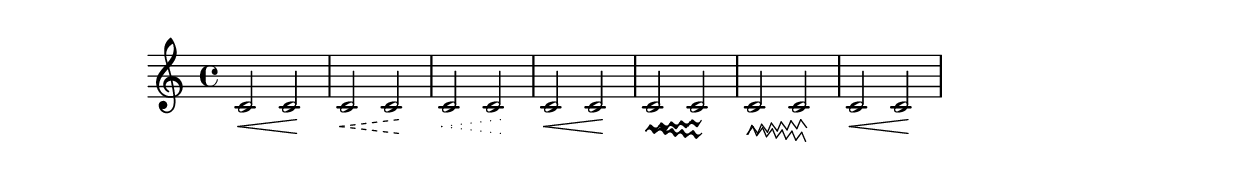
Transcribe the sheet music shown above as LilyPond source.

%% DO NOT EDIT this file manually; it was automatically
%% generated from the LilyPond Snippet Repository
%% (http://lsr.di.unimi.it).
%%
%% Make any changes in the LSR itself, or in
%% `Documentation/snippets/new/`, then run
%% `scripts/auxiliar/makelsr.pl`.
%%
%% This file is in the public domain.

\version "2.24.0"

\header {
  lsrtags = "expressive-marks, tweaks-and-overrides"

  texidoc = "
Hairpins can take any style from @code{line-interface} - dashed-line,
dotted-line, line, trill or zigzag.
"

  doctitle = "Hairpins with different line styles"
} % begin verbatim


\relative c' {
  c2\< c\!
  \override Hairpin.style = #'dashed-line
  c2\< c\!
  \override Hairpin.style = #'dotted-line
  c2\< c\!
  \override Hairpin.style = #'line
  c2\< c\!
  \override Hairpin.style = #'trill
  c2\< c\!
  \override Hairpin.style = #'zigzag
  c2\< c\!
  \revert Hairpin.style
  c2\< c\!
}
